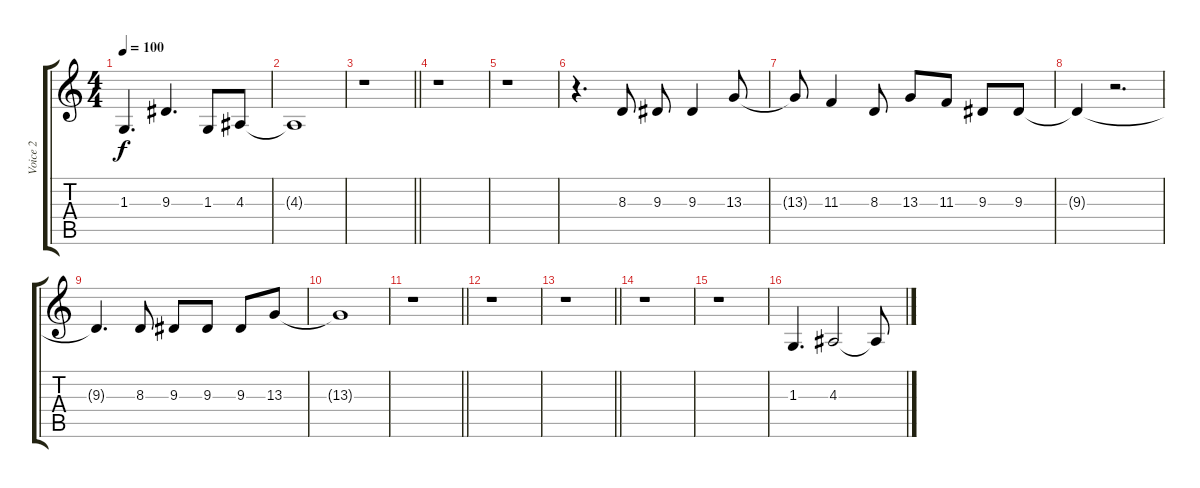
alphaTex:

\track ("Voice 2" "Voice 2") {instrument sopranosax}
\staff {score tabs}
\tuning (Eb4 Bb3 Gb3 Db3 Ab2 Eb2) {hide}
\ts (4 4)
\tempo 100
\clef g2
\ks c
1.3.4{d dy f} 9.3.4{d} 1.3.8 4.3.8 |
4.3{t}.1 |
\barLineRight lightlight
r.1 |
r.1 |
r.1 |
r.4{d} 8.3.8 9.3.8 9.3.4 13.3.8 |
13.3{t}.8 11.3.4 8.3.8 13.3.8 11.3.8 9.3.8 9.3.8 |
9.3{t}.4 r.2{d} |
9.3{t}.4{d} 8.3.8 9.3.8 9.3.8 9.3.8 13.3.8 |
13.3{t}.1 |
\barLineRight lightlight
r.1 |
r.1 |
\barLineRight lightlight
r.1 |
r.1 |
r.1 |
1.3.4{d} 4.3.2 4.3{t}.8
